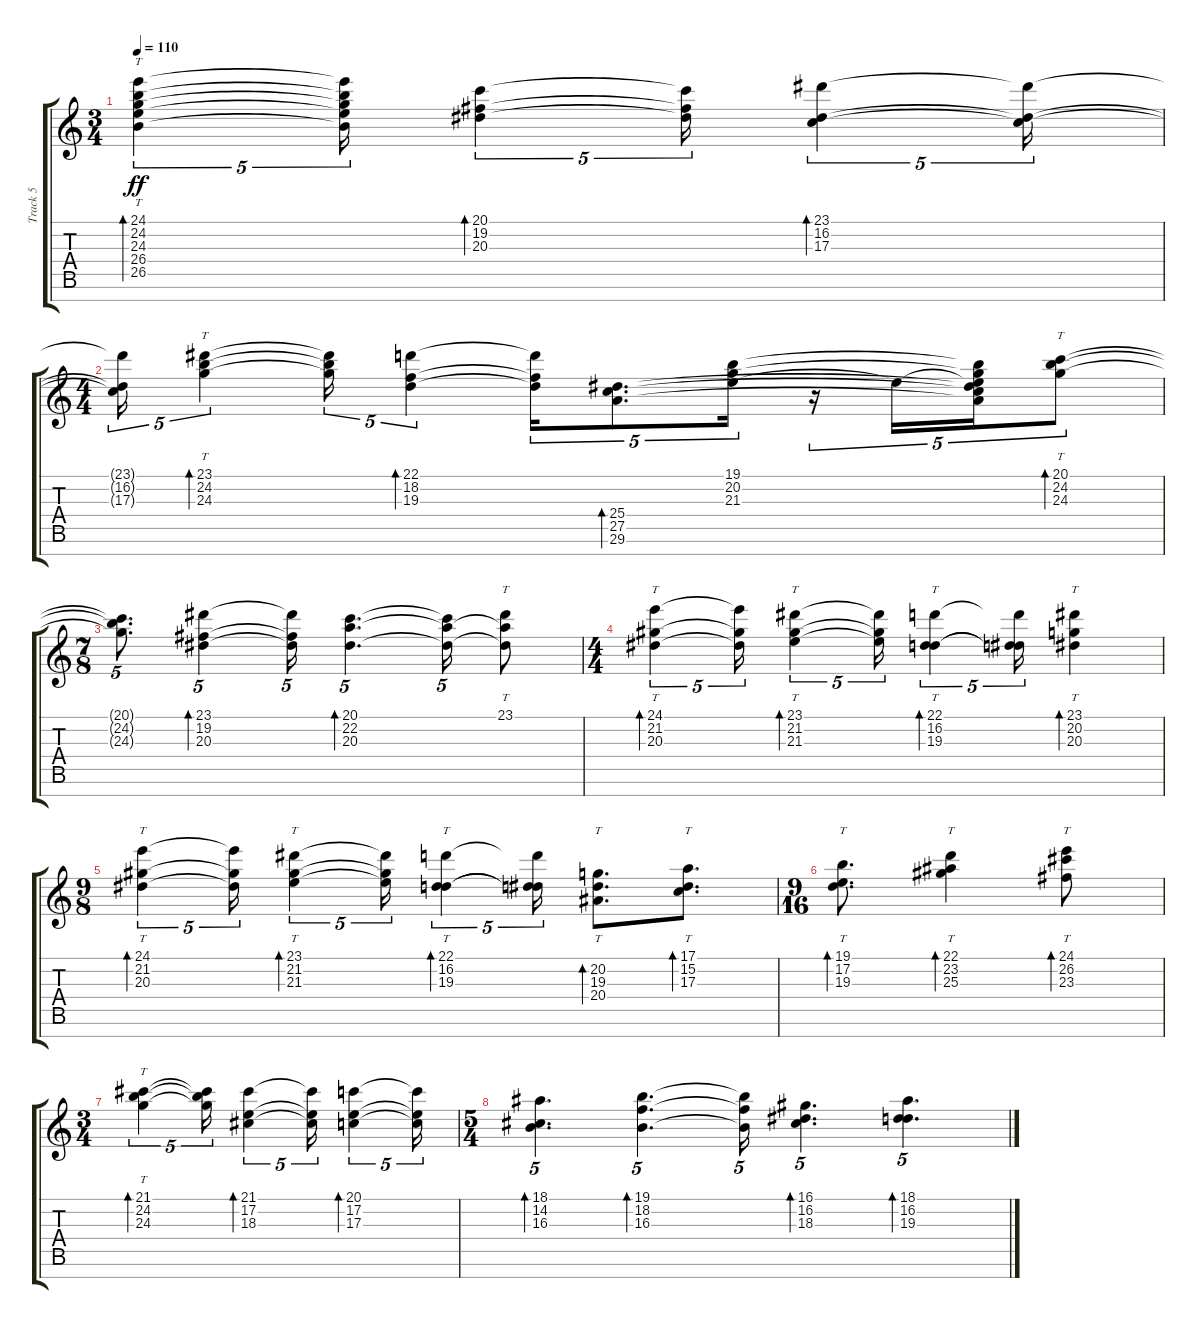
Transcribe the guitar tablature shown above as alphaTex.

\track ("Track 5" "Track 5") {instrument acousticgrandpiano}
\staff {score tabs}
\tuning (E4 B3 G3 D3 A2 E2 B1) {hide}
\ts (3 4)
\tempo 110
\clef g2
\ks c
(24.1 24.2{t} 24.3{t} 26.4 26.5).4{tt tu (5 4) bd 60 dy ff} (24.1{t} 24.2{t} 24.3{t} 26.4{t} 26.5{t}).16{tu (5 4)} (20.1 19.2 20.3).4{tu (5 4) bd 60} (20.1{t} 19.2{t} 20.3{t}).16{tu (5 4)} (23.1 16.2 17.3).4{tu (5 4) bd 60} (23.1{t} 16.2{t} 17.3{t}).16{tu (5 4)} |
\ts (4 4)
(23.1{t} 16.2{t} 17.3{t}).16{tu (5 4)} (23.1 24.2 24.3).4{tt tu (5 4) bd 60} (23.1{t} 24.2{t} 24.3{t}).16{tu (5 4)} (22.1 18.2 19.3).4{tu (5 4) bd 60} (22.1{t} 18.2{t} 19.3{t}).16{tu (5 4)} (25.4 27.5 29.6).8{d tu (5 4) bd 60} (19.1 20.2 21.3).16{tu (5 4)} r.16{tu (5 4)} 21.3{t}.16{tu (5 4)} (19.1{t} 20.2{t} 21.3{t} 25.4{t} 27.5{t} 29.6{t}).16{tu (5 4)} (20.1 24.2 24.3).8{tt tu (5 4) bd 60} |
\ts (7 8)
(20.1{t} 24.2{t} 24.3{t}).8{d tu (5 4)} (23.1 19.2 20.3).4{tu (5 4) bd 60} (23.1{t} 19.2{t} 20.3{t}).16{tu (5 4)} (20.1 22.2 20.3).4{d tu (5 4) bd 60} (20.1{t} 22.2{t} 20.3{t}).16{tu (5 4)} (23.1 22.2{t} 20.3{t}).8{tt} |
\ts (4 4)
(24.1 21.2 20.3).4{tt tu (5 4) bd 60} (24.1{t} 21.2{t} 20.3{t}).16{tu (5 4)} (23.1 21.2 21.3).4{tt tu (5 4) bd 60} (23.1{t} 21.2{t} 21.3{t}).16{tu (5 4)} (22.1 16.2 19.3).4{tt tu (5 4) bd 60} (22.1{t} 16.2{t} 19.3{t}).16{tu (5 4)} (23.1 20.2 20.3).4{tt bd 60} |
\ts (9 8)
(24.1 21.2 20.3).4{tt tu (5 4) bd 60} (24.1{t} 21.2{t} 20.3{t}).16{tu (5 4)} (23.1 21.2 21.3).4{tt tu (5 4) bd 60} (23.1{t} 21.2{t} 21.3{t}).16{tu (5 4)} (22.1 16.2 19.3).4{tt tu (5 4) bd 60} (22.1{t} 16.2{t} 19.3{t}).16{tu (5 4)} (20.2 19.3 20.4).8{tt d bd 60} (17.1 15.2 17.3).8{tt d bd 60} |
\ts (9 16)
(19.1 17.2 19.3).8{tt d bd 60} (22.1 23.2 25.3).4{tt bd 60} (24.1 26.2 23.3).8{tt bd 60} |
\ts (3 4)
(21.1 24.2 24.3).4{tt tu (5 4) bd 60} (21.1{t} 24.2{t} 24.3{t}).16{tu (5 4)} (21.1 17.2 18.3).4{tu (5 4) bd 60} (21.1{t} 17.2{t} 18.3{t}).16{tu (5 4)} (20.1 17.2 17.3).4{tu (5 4) bd 60} (20.1{t} 17.2{t} 17.3{t}).16{tu (5 4)} |
\ts (5 4)
(18.1 14.2 16.3).4{d tu (5 4) bd 60} (19.1 18.2 16.3).4{d tu (5 4) bd 60} (19.1{t} 18.2{t} 16.3{t}).16{tu (5 4)} (16.1 16.2 18.3).4{d tu (5 4) bd 60} (18.1 16.2 19.3).4{d tu (5 4) bd 60}
